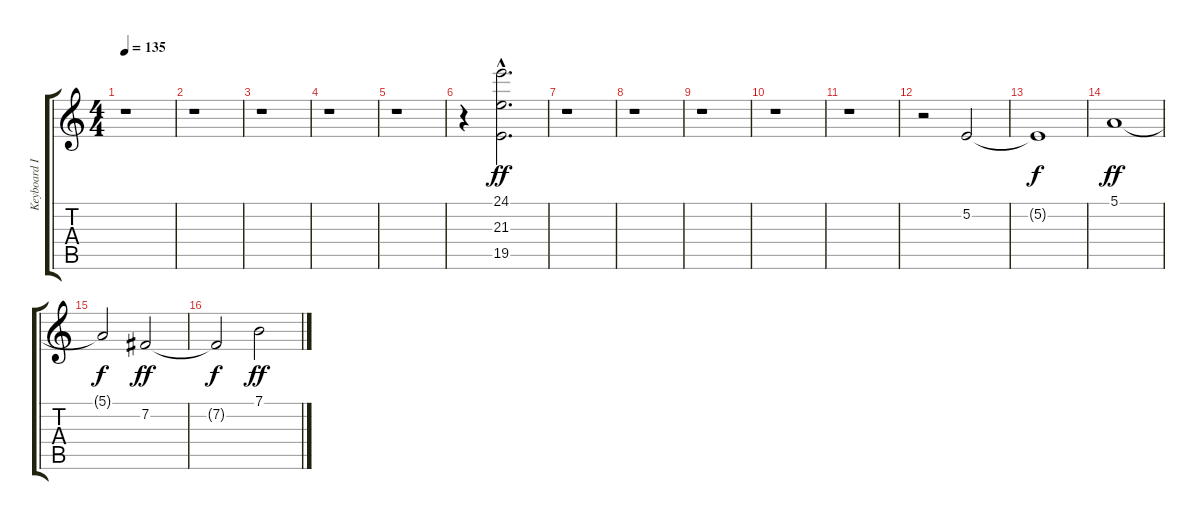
\track ("Keyboard II" "Keyboard I") {instrument fx4atmosphere}
\staff {score tabs}
\tuning (E4 B3 G3 D3 A2 E2) {hide}
\ts (4 4)
\tempo 135
\clef g2
\ks c
r.1{dy ff} |
r.1 |
r.1 |
r.1 |
r.1 |
r.4{volume 16 instrument pad8sweep} (24.1{hac} 21.3{hac} 19.5{hac}).2{d volume 16 instrument pad8sweep} |
r.1 |
r.1 |
r.1 |
r.1 |
r.1 |
r.2 5.2.2{volume 10 instrument pad8sweep} |
5.2{t}.1{dy f} |
5.1.1{dy ff instrument pad8sweep} |
5.1{t}.2{dy f} 7.2.2{dy ff instrument pad8sweep} |
7.2{t}.2{dy f} 7.1.2{dy ff instrument pad8sweep}
